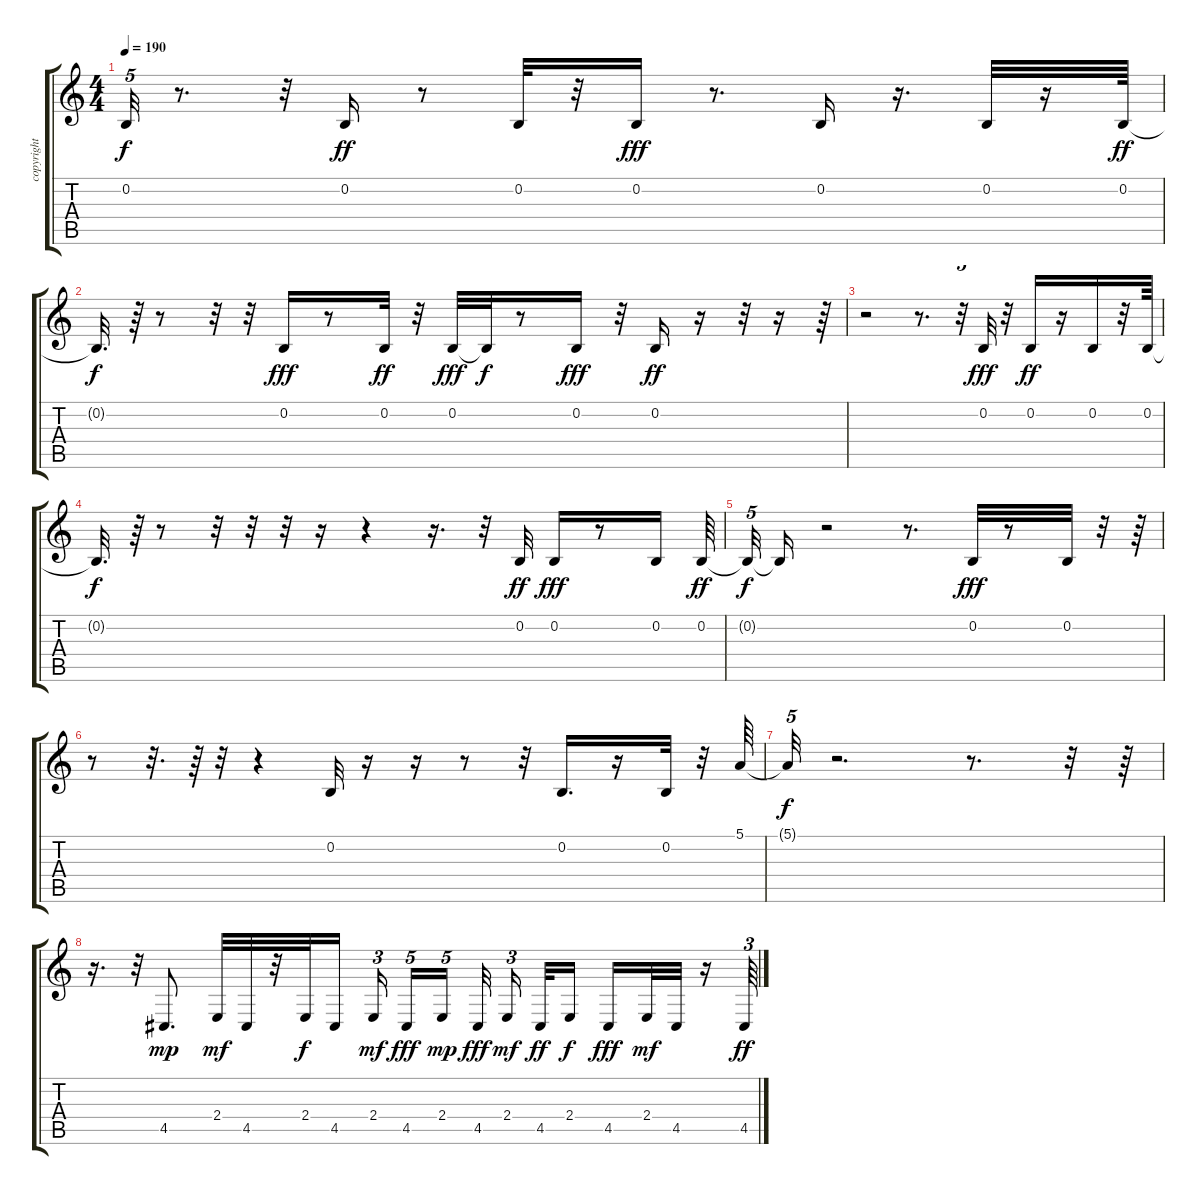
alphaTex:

\track ("copyright 1998 by" "copyright ") {instrument acousticgrandpiano}
\staff {score tabs}
\tuning (E4 B3 G3 D3 A2 E2) {hide}
\ts (4 4)
\tempo 190
\clef g2
\ks c
0.2{t}.32{tu (5 4) dy f} r.8{d} r.32 0.2.16{dy ff} r.8 0.2.32 r.32 0.2.16{dy fff} r.8{d} 0.2.16 r.16{d} 0.2.32 r.16 0.2.64{dy ff} |
0.2{t}.32{d dy f} r.64 r.8 r.32 r.32 0.2.16{dy fff} r.8 0.2.32{dy ff} r.32 0.2.32{dy fff} 0.2{t}.32{dy f} r.8 0.2.16{dy fff} r.32 0.2.16{dy ff} r.16 r.32 r.16 r.64 |
r.2 r.8{d} r.32{tu (5 4)} 0.2.32{dy fff} r.32 0.2.16{dy ff} r.16 0.2.16 r.32 0.2.64 |
0.2{t}.32{d dy f} r.64 r.8 r.32 r.32 r.32 r.16 r.4 r.16{d} r.32 0.2.32{dy ff} 0.2.16{dy fff} r.8 0.2.16 0.2.64{dy ff} |
0.2{t}.32{tu (5 4) dy f} 0.2{t}.16 r.2 r.8{d} 0.2.32{dy fff} r.8 0.2.32 r.32 r.64 |
r.8 r.32{d} r.64 r.32 r.4 0.2.32 r.16 r.16 r.8 r.32 0.2.16{d} r.16 0.2.32 r.32 5.1.64 |
5.1{t}.32{tu (5 4) dy f} r.2{d} r.8{d} r.32 r.64 |
r.16{d} r.32{tu (5 4)} 4.5.8{d dy mp} 2.4.32{dy mf} 4.5.32 r.32 2.4.32{dy f} 4.5.16{beam splitsecondary} 2.4.16{tu (3 2) dy mf} 4.5.16{tu (5 4) dy fff} 2.4.16{tu (5 4) dy mp beam splitsecondary} 4.5.32{dy fff beam splitsecondary} 2.4.16{tu (3 2) dy mf beam splitsecondary} 4.5.32{dy ff} 2.4.16{dy f} 4.5.16{dy fff} 2.4.32{dy mf} 4.5.32 r.16 4.5.64{tu (3 2) dy ff}
